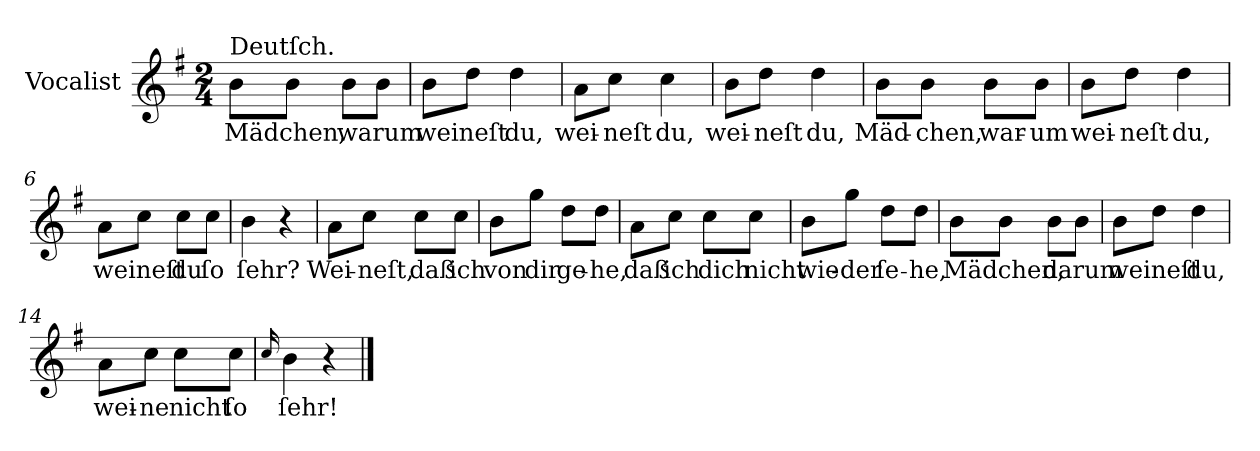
**kern	**text
*part1	*part1
*staff1	*staff1
*I"Vocalist	*
*k[f#]	*
*G:	*
*M2/4	*
=	=
!LO:TX:a:t=Deutſch.	!
8bL	Mädchen,
8bJ	.
8bL	warum
8bJ	.
=1	=1
8bL	weineſt
8ddJ	.
4dd	du,
=2	=2
8aL	wei-
8ccJ	-neſt
4cc	du,
=3	=3
8bL	wei-
8ddJ	-neſt
4dd	du,
=4	=4
8bL	Mäd-
8bJ	-chen,
8bL	war-
8bJ	-um
=5	=5
8bL	wei-
8ddJ	-neſt
4dd	du,
=6	=6
8aL	weineſt
8ccJ	.
8ccL	du
8ccJ	ſo
=7	=7
4b	ſehr?
4r	.
=8	=8
8aL	Wei-
8ccJ	-neſt,
8ccL	daß
8ccJ	ich
=9	=9
8bL	von
8ggJ	dir
8ddL	ge-
8ddJ	-he,
=10	=10
8aL	daß
8ccJ	ich
8ccL	dich
8ccJ	nicht
=11	=11
8bL	wie-
8ggJ	-der
8ddL	ſe-
8ddJ	-he,
=12	=12
8bL	Mädchen,
8bJ	.
8bL	darum
8bJ	.
=13	=13
8bL	weineſt
8ddJ	.
4dd	du,
=14	=14
8aL	wei-
8ccJ	-ne
8ccL	nicht
8ccJ	ſo
=15	=15
16qqcc	.
4b	ſehr!
4r	.
==	==
*-	*-
